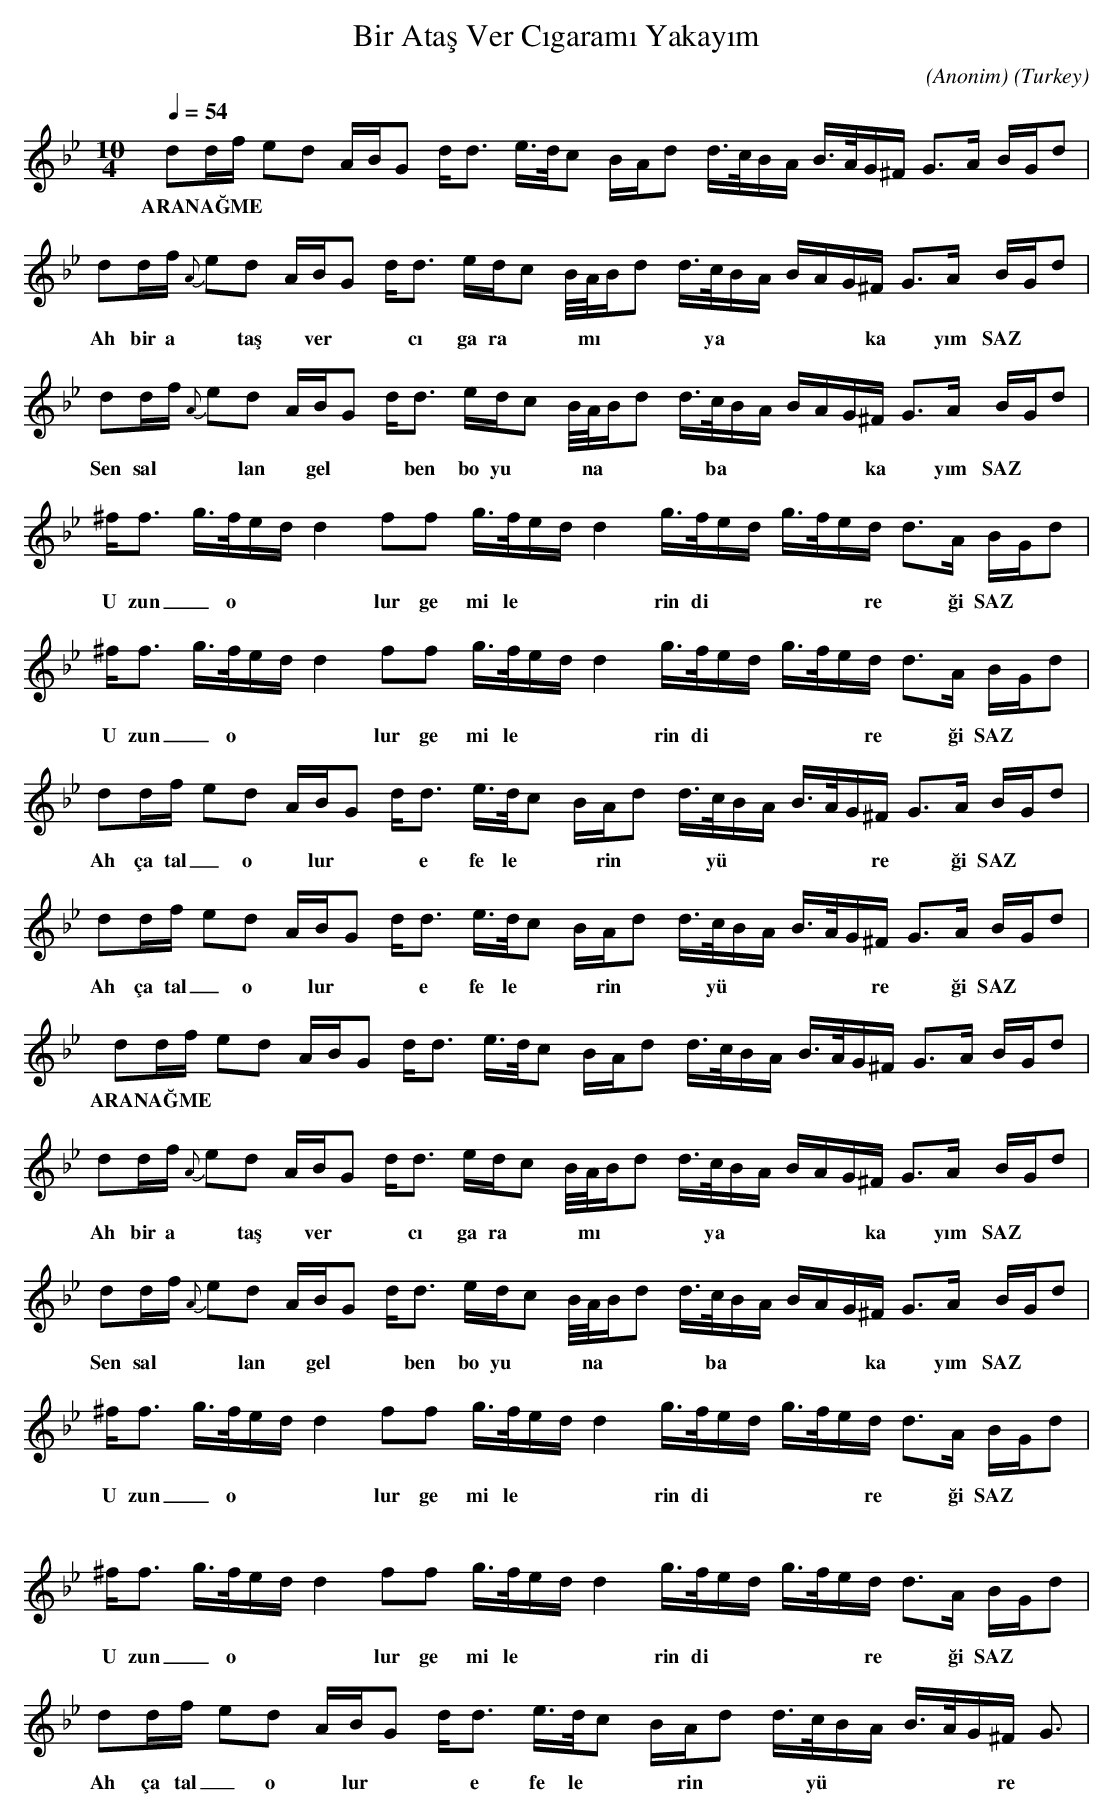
X:1
T: Bir Ataş Ver Cıgaramı Yakayım
C: (Anonim)
O: Turkey
M: 10/4
L: 1/16
K: C _B _e
Q: 1/4=54
d2df e2d2 ABG2 dd3 e3/2d/c2 BAd2 d3/2c/BA B3/2A/G^F G3A BGd2  |
w:  ARANAĞME  |
d2df {A}e2d2 ABG2 dd3 edc2 B/A/Bd2 d3/2c/BA BAG^F G3A BGd2  |
w:  Ah  bir  a *  taş  *  ver  *  *  cı ga ra *  *  mı  *  *  *  ya *  *  *  *  *  ka *  yım   SAZ  |
d2df {A}e2d2 ABG2 dd3 edc2 B/A/Bd2 d3/2c/BA BAG^F G3A BGd2  |
w:  Sen  sal *  *  lan  *  gel  *  *  ben  bo yu *  *  na  *  *  *  ba *  *  *  *  *  ka *  yım   SAZ  |
^ff3 g3/2f/ed d4 f2f2 g3/2f/ed d4 g3/2f/ed g3/2f/ed d3A BGd2  |
w:  U zun_ o *  *  *  lur  ge mi le *  *  *  rin  di *  *  *  *  *  re *  ği   SAZ  |
^ff3 g3/2f/ed d4 f2f2 g3/2f/ed d4 g3/2f/ed g3/2f/ed d3A BGd2  |
w:  U zun_ o *  *  *  lur  ge mi le *  *  *  rin  di *  *  *  *  *  re *  ği   SAZ  |
d2df e2d2 ABG2 dd3 e3/2d/c2 BAd2 d3/2c/BA B3/2A/G^F G3A BGd2  |
w:  Ah  ça tal_ o *  lur  *  *  e fe le *  *  rin  *  *  yü *  *  *  *  *  re *  ği   SAZ  |
d2df e2d2 ABG2 dd3 e3/2d/c2 BAd2 d3/2c/BA B3/2A/G^F G3A BGd2  |
w:  Ah  ça tal_ o *  lur  *  *  e fe le *  *  rin  *  *  yü *  *  *  *  *  re *  ği   SAZ  |
d2df e2d2 ABG2 dd3 e3/2d/c2 BAd2 d3/2c/BA B3/2A/G^F G3A BGd2  |
w:  ARANAĞME  |
d2df {A}e2d2 ABG2 dd3 edc2 B/A/Bd2 d3/2c/BA BAG^F G3A BGd2  |
w:  Ah  bir  a *  taş  *  ver  *  *  cı ga ra *  *  mı  *  *  *  ya *  *  *  *  *  ka *  yım   SAZ  |
d2df {A}e2d2 ABG2 dd3 edc2 B/A/Bd2 d3/2c/BA BAG^F G3A BGd2  |
w:  Sen  sal *  *  lan  *  gel  *  *  ben  bo yu *  *  na  *  *  *  ba *  *  *  *  *  ka *  yım   SAZ  |
^ff3 g3/2f/ed d4 f2f2 g3/2f/ed d4 g3/2f/ed g3/2f/ed d3A BGd2  |
w:  U zun_ o *  *  *  lur  ge mi le *  *  *  rin  di *  *  *  *  *  re *  ği   SAZ  |
^ff3 g3/2f/ed d4 f2f2 g3/2f/ed d4 g3/2f/ed g3/2f/ed d3A BGd2  |
w:  U zun_ o *  *  *  lur  ge mi le *  *  *  rin  di *  *  *  *  *  re *  ği   SAZ  |
d2df e2d2 ABG2 dd3 e3/2d/c2 BAd2 d3/2c/BA B3/2A/G^F G3|
w:  Ah  ça tal_ o *  lur  *  *  e fe le *  *  rin  *  *  yü *  *  *  *  *  re *  ği    |
